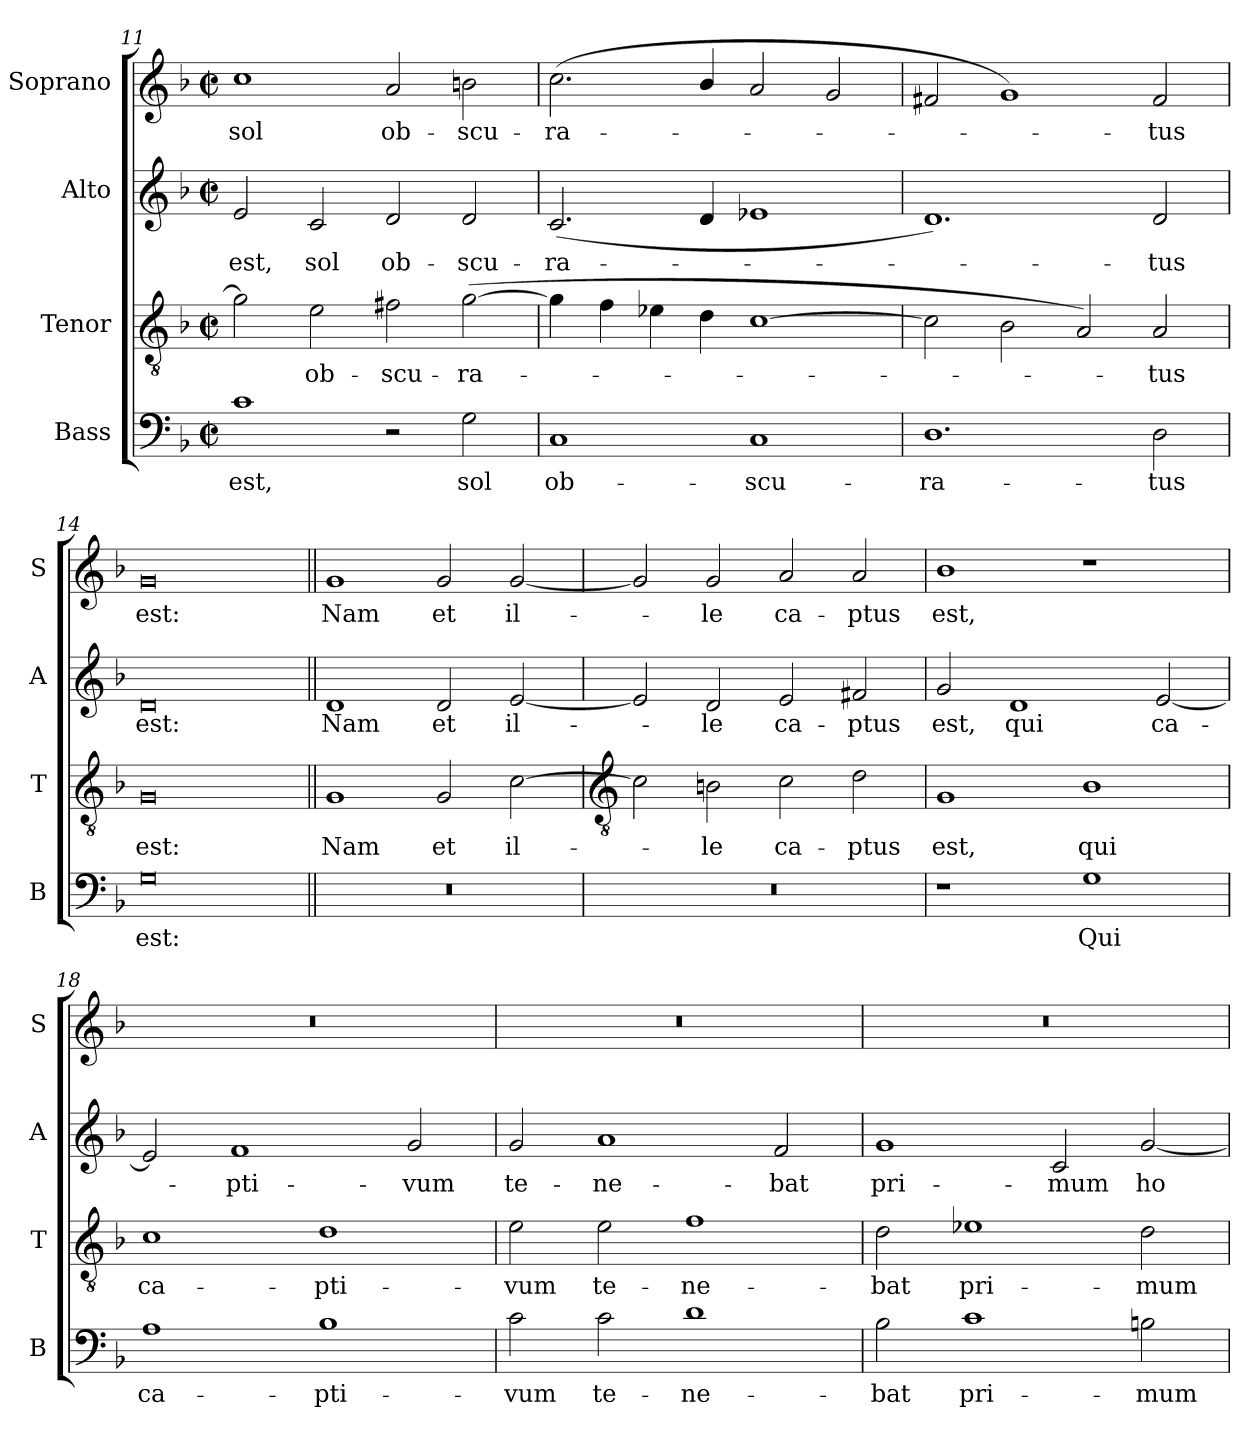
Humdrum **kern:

**kern	**text	**kern	**text	**kern	**text	**kern	**text
*part4	*part4	*part3	*part3	*part2	*part2	*part1	*part1
*staff4	*staff4	*staff3	*staff3	*staff2	*staff2	*staff1	*staff1
*I"Bass	*	*I"Tenor	*	*I"Alto	*	*I"Soprano	*
*I'B	*	*I'T	*	*I'A	*	*I'S	*
*clefF4	*	*clefGv2	*	*clefG2	*	*clefG2	*
*k[b-]	*	*k[b-]	*	*k[b-]	*	*k[b-]	*
*F:	*	*F:	*	*F:	*	*F:	*
*M4/2	*	*M4/2	*	*M4/2	*	*M4/2	*
*met(c|)	*	*met(c|)	*	*met(c|)	*	*met(c|)	*
=11	=11	=11	=11	=11	=11	=11	=11
!	!LO:LY:b	!	!	!	!LO:LY:b	!	!LO:LY:b
1c	est,	2g]	.	2e	est,	1cc	sol
!	!	!	!LO:LY:b	!	!LO:LY:b	!	!
.	.	2e	ob-	2c	sol	.	.
!	!	!	!LO:LY:b	!	!LO:LY:b	!	!LO:LY:b
2r	.	2f#X	-scu-	2d	ob-	2a	ob-
!	!LO:LY:b	!	!LO:LY:b	!	!LO:LY:b	!	!LO:LY:b
2G	sol	(>[2g	-ra-	2d	-scu-	2bn	-scu-
=12	=12	=12	=12	=12	=12	=12	=12
!	!LO:LY:b	!	!	!	!LO:LY:b	!	!LO:LY:b
1C	ob-	4g]	.	(<2.c	-ra-	(<2.cc	-ra-
.	.	4f	.	.	.	.	.
.	.	4e-X	.	.	.	.	.
.	.	4d	.	4d	.	4b-/	.
!	!LO:LY:b	!	!	!	!	!	!
1C	-scu-	[1c	.	1e-X	.	2a	.
.	.	.	.	.	.	2g	.
=13	=13	=13	=13	=13	=13	=13	=13
!	!LO:LY:b	!	!	!	!	!	!
1.D	-ra-	2c]	.	1.d)	.	2f#X	.
.	.	2B-	.	.	.	1g)	.
.	.	2A)	.	.	.	.	.
!	!LO:LY:b	!	!LO:LY:b	!	!LO:LY:b	!	!LO:LY:b
2D	-tus	2A	tus	2d	tus	2f#	tus
=14	=14	=14	=14	=14	=14	=14	=14
!	!LO:LY:b	!	!LO:LY:b	!	!LO:LY:b	!	!LO:LY:b
0G	est:	0G	est:	0d	est:	0g	est:
=15||	=15||	=15||	=15||	=15||	=15||	=15||	=15||
!	!	!	!LO:LY:b	!	!LO:LY:b	!	!LO:LY:b
0r	.	1G	Nam	1d	Nam	1g	Nam
!	!	!	!LO:LY:b	!	!LO:LY:b	!	!LO:LY:b
.	.	2G	et	2d	et	2g	et
!	!	!	!LO:LY:b	!	!LO:LY:b	!	!LO:LY:b
.	.	[2c	il-	[2e	il-	[2g	il-
!!LO:LB:g=z
=16	=16	=16	=16	=16	=16	=16	=16
*	*	*clefGv2	*	*	*	*	*
0r	.	2c]	.	2e]	.	2g]	.
!	!	!	!LO:LY:b	!	!LO:LY:b	!	!LO:LY:b
.	.	2Bn	le	2d	le	2g	le
!	!	!	!LO:LY:b	!	!LO:LY:b	!	!LO:LY:b
.	.	2c	ca-	2e	ca-	2a	ca-
!	!	!	!LO:LY:b	!	!LO:LY:b	!	!LO:LY:b
.	.	2d	-ptus	2f#X	-ptus	2a	-ptus
=17	=17	=17	=17	=17	=17	=17	=17
!	!	!	!LO:LY:b	!	!LO:LY:b	!	!LO:LY:b
1r	.	1G	est,	2g	est,	1b-	est,
!	!	!	!	!	!LO:LY:b	!	!
.	.	.	.	1d	qui	.	.
!	!LO:LY:b	!	!LO:LY:b	!	!	!	!
1G	Qui	1B-	qui	.	.	1r	.
!	!	!	!	!	!LO:LY:b	!	!
.	.	.	.	[2e	ca-	.	.
=18	=18	=18	=18	=18	=18	=18	=18
!	!LO:LY:b	!	!LO:LY:b	!	!	!	!
1A	ca-	1c	ca-	2e]	.	0r	.
!	!	!	!	!	!LO:LY:b	!	!
.	.	.	.	1f	pti-	.	.
!	!LO:LY:b	!	!LO:LY:b	!	!	!	!
1B-	-pti-	1d	-pti-	.	.	.	.
!	!	!	!	!	!LO:LY:b	!	!
.	.	.	.	2g	-vum	.	.
=19	=19	=19	=19	=19	=19	=19	=19
!	!LO:LY:b	!	!LO:LY:b	!	!LO:LY:b	!	!
2c	-vum	2e	-vum	2g	te-	0r	.
!	!LO:LY:b	!	!LO:LY:b	!	!LO:LY:b	!	!
2c	te-	2e	te-	1a	-ne-	.	.
!	!LO:LY:b	!	!LO:LY:b	!	!	!	!
1d	-ne-	1f	-ne-	.	.	.	.
!	!	!	!	!	!LO:LY:b	!	!
.	.	.	.	2f	-bat	.	.
=20	=20	=20	=20	=20	=20	=20	=20
!	!LO:LY:b	!	!LO:LY:b	!	!LO:LY:b	!	!
2B-	-bat	2d	-bat	1g	pri-	0r	.
!	!LO:LY:b	!	!LO:LY:b	!	!	!	!
1c	pri-	1e-X	pri-	.	.	.	.
!	!	!	!	!	!LO:LY:b	!	!
.	.	.	.	2c	-mum	.	.
!	!LO:LY:b	!	!LO:LY:b	!	!LO:LY:b	!	!
2Bn	-mum	2d	-mum	[2g	ho-	.	.
=	=	=	=	=	=	=	=
*-	*-	*-	*-	*-	*-	*-	*-
